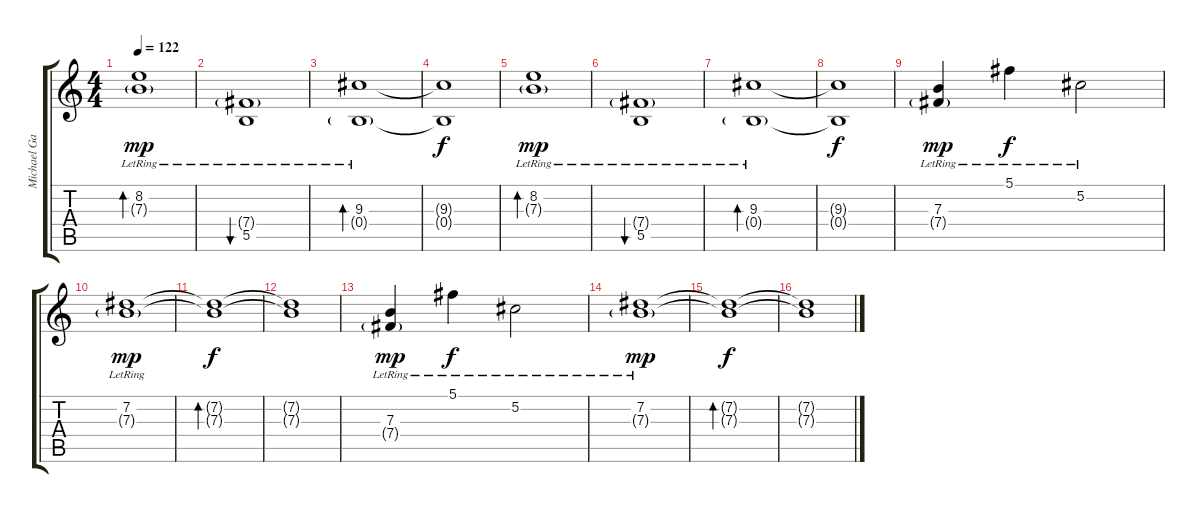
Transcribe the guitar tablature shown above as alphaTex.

\track ("Michael Gallagher" "Michael Ga") {instrument electricguitarclean}
\staff {score tabs}
\tuning (Db4 Ab3 E3 B2 Gb2 B1) {hide}
\ts (4 4)
\tempo 122
\clef g2
\ks c
(8.2{lr} 7.3{g lr}).1{bd 60 dy mp instrument electricguitarclean} |
(7.4{g lr} 5.5{lr}).1{bu 60} |
(9.3{lr} 0.4{g lr}).1{bd 60} |
(9.3{t} 0.4{t}).1{dy f} |
(8.2{lr} 7.3{g lr}).1{bd 60 dy mp} |
(7.4{g lr} 5.5{lr}).1{bu 60} |
(9.3{lr} 0.4{g lr}).1{bd 60} |
(9.3{t} 0.4{t}).1{dy f} |
(7.3{lr} 7.4{g lr}).4{dy mp} 5.1{lr}.4{dy f} 5.2{lr}.2 |
(7.2{lr} 7.3{g lr}).1{dy mp} |
(7.2{t} 7.3{t}).1{bd 60 dy f} |
(7.2{t} 7.3{t}).1 |
(7.3{lr} 7.4{g lr}).4{dy mp} 5.1{lr}.4{dy f} 5.2{lr}.2 |
(7.2{lr} 7.3{g lr}).1{dy mp} |
(7.2{t} 7.3{t}).1{bd 60 dy f} |
(7.2{t} 7.3{t}).1
